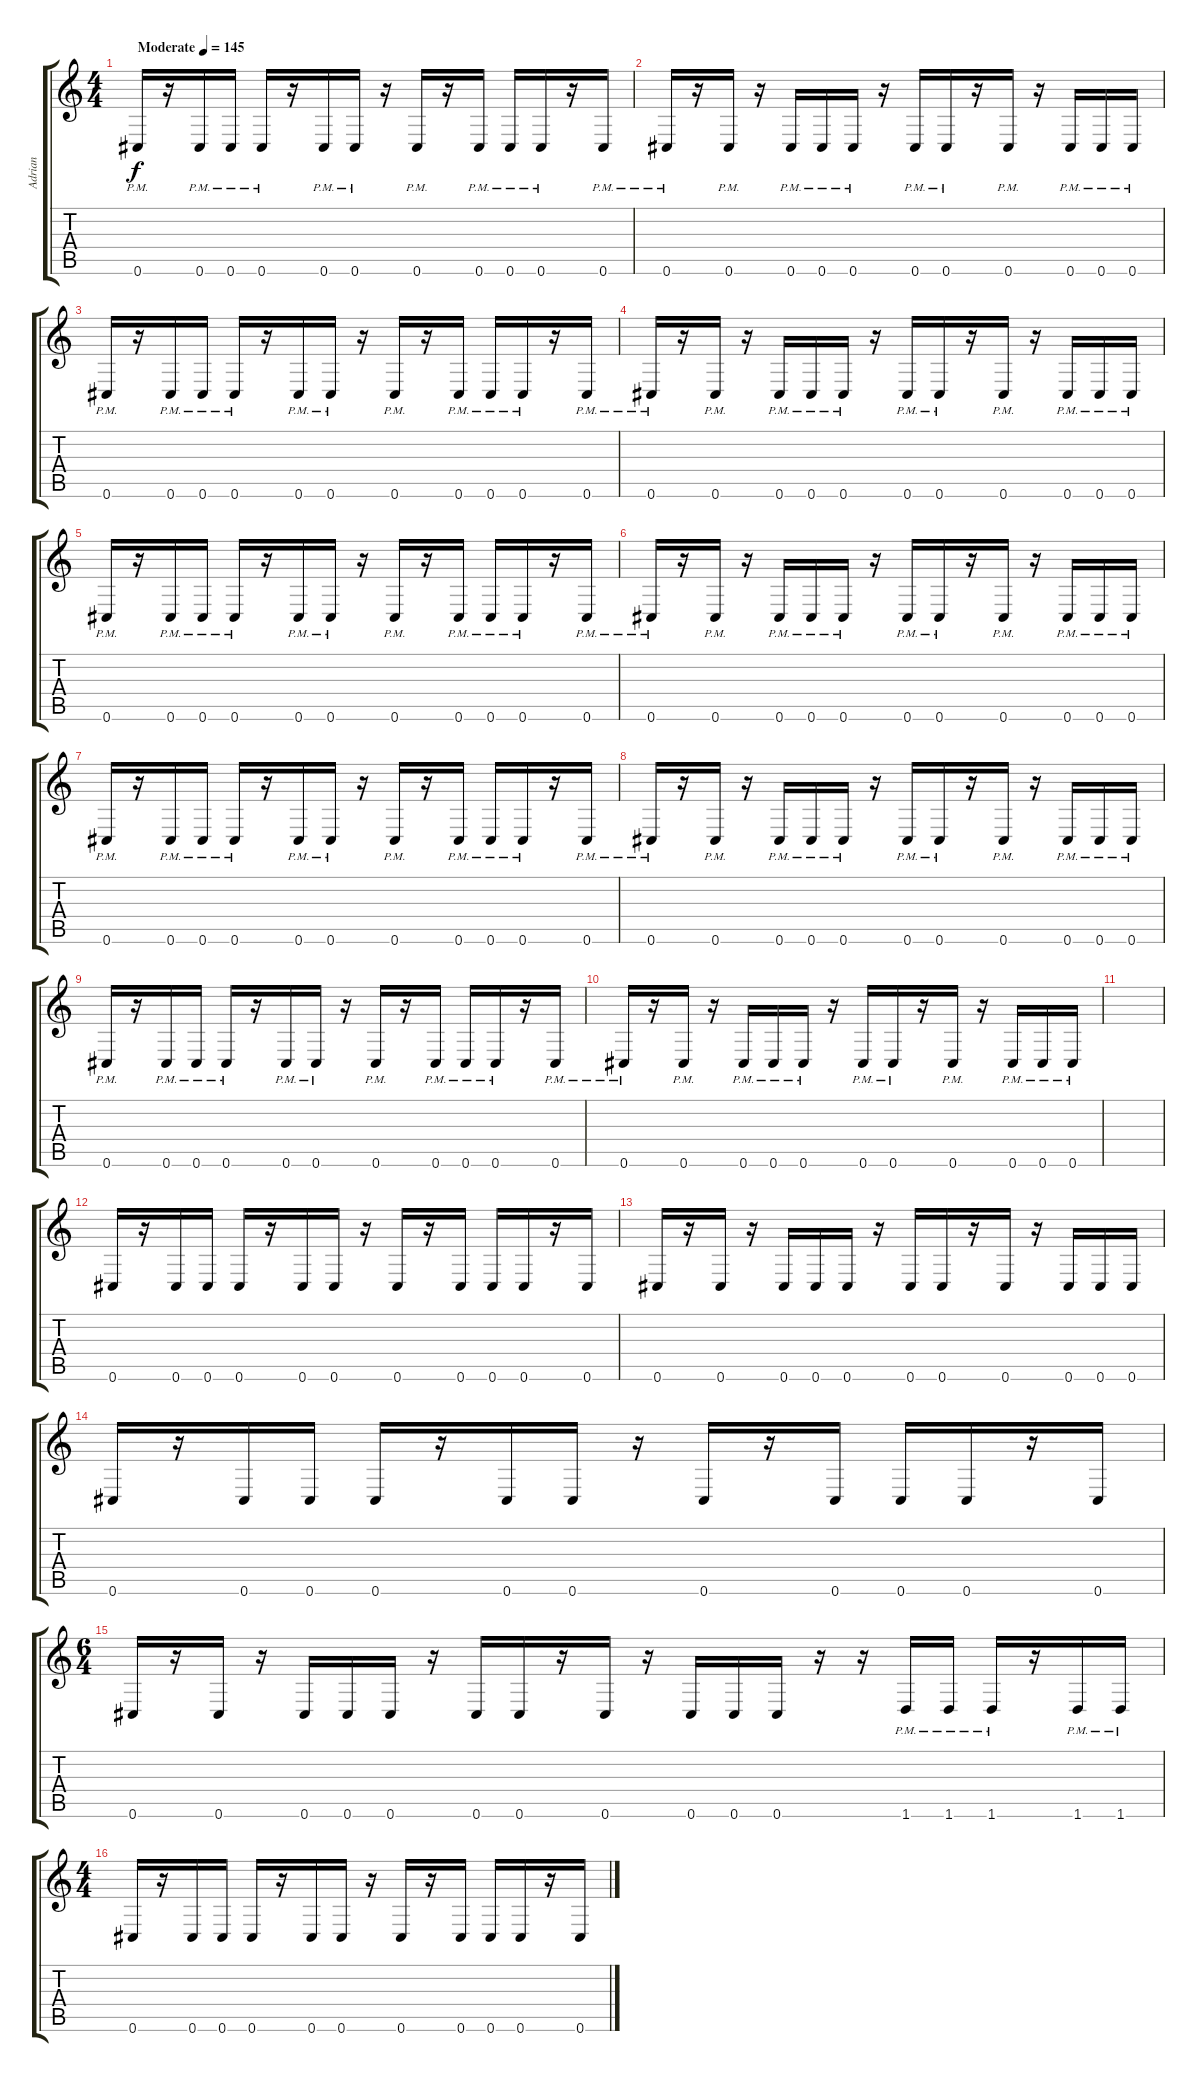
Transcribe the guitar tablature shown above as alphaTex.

\track ("Adrian" "Adrian") {instrument distortionguitar}
\staff {score tabs}
\tuning (Db4 Ab3 E3 B2 Gb2 Db2) {hide}
\ts (4 4)
\tempo (145 "Moderate")
\clef g2
\ks c
0.6{pm}.16{dy f volume 0 instrument distortionguitar} r.16{volume 13} 0.6{pm}.16 0.6{pm}.16 0.6{pm}.16 r.16 0.6{pm}.16 0.6{pm}.16 r.16 0.6{pm}.16 r.16 0.6{pm}.16 0.6{pm}.16 0.6{pm}.16 r.16 0.6{pm}.16 |
0.6{pm}.16 r.16 0.6{pm}.16 r.16 0.6{pm}.16 0.6{pm}.16 0.6{pm}.16 r.16 0.6{pm}.16 0.6{pm}.16 r.16 0.6{pm}.16 r.16 0.6{pm}.16 0.6{pm}.16 0.6{pm}.16 |
0.6{pm}.16 r.16 0.6{pm}.16 0.6{pm}.16 0.6{pm}.16 r.16 0.6{pm}.16 0.6{pm}.16 r.16 0.6{pm}.16 r.16 0.6{pm}.16 0.6{pm}.16 0.6{pm}.16 r.16 0.6{pm}.16 |
0.6{pm}.16 r.16 0.6{pm}.16 r.16 0.6{pm}.16 0.6{pm}.16 0.6{pm}.16 r.16 0.6{pm}.16 0.6{pm}.16 r.16 0.6{pm}.16 r.16 0.6{pm}.16 0.6{pm}.16 0.6{pm}.16 |
0.6{pm}.16 r.16 0.6{pm}.16 0.6{pm}.16 0.6{pm}.16 r.16 0.6{pm}.16 0.6{pm}.16 r.16 0.6{pm}.16 r.16 0.6{pm}.16 0.6{pm}.16 0.6{pm}.16 r.16 0.6{pm}.16 |
0.6{pm}.16 r.16 0.6{pm}.16 r.16 0.6{pm}.16 0.6{pm}.16 0.6{pm}.16 r.16 0.6{pm}.16 0.6{pm}.16 r.16 0.6{pm}.16 r.16 0.6{pm}.16 0.6{pm}.16 0.6{pm}.16 |
0.6{pm}.16 r.16 0.6{pm}.16 0.6{pm}.16 0.6{pm}.16 r.16 0.6{pm}.16 0.6{pm}.16 r.16 0.6{pm}.16 r.16 0.6{pm}.16 0.6{pm}.16 0.6{pm}.16 r.16 0.6{pm}.16 |
0.6{pm}.16 r.16 0.6{pm}.16 r.16 0.6{pm}.16 0.6{pm}.16 0.6{pm}.16 r.16 0.6{pm}.16 0.6{pm}.16 r.16 0.6{pm}.16 r.16 0.6{pm}.16 0.6{pm}.16 0.6{pm}.16 |
0.6{pm}.16 r.16 0.6{pm}.16 0.6{pm}.16 0.6{pm}.16 r.16 0.6{pm}.16 0.6{pm}.16 r.16 0.6{pm}.16 r.16 0.6{pm}.16 0.6{pm}.16 0.6{pm}.16 r.16 0.6{pm}.16 |
0.6{pm}.16 r.16 0.6{pm}.16 r.16 0.6{pm}.16 0.6{pm}.16 0.6{pm}.16 r.16 0.6{pm}.16 0.6{pm}.16 r.16 0.6{pm}.16 r.16 0.6{pm}.16 0.6{pm}.16 0.6{pm}.16 |
|
0.6.16 r.16 0.6.16 0.6.16 0.6.16 r.16 0.6.16 0.6.16 r.16 0.6.16 r.16 0.6.16 0.6.16 0.6.16 r.16 0.6.16 |
0.6.16 r.16 0.6.16 r.16 0.6.16 0.6.16 0.6.16 r.16 0.6.16 0.6.16 r.16 0.6.16 r.16 0.6.16 0.6.16 0.6.16 |
0.6.16 r.16 0.6.16 0.6.16 0.6.16 r.16 0.6.16 0.6.16 r.16 0.6.16 r.16 0.6.16 0.6.16 0.6.16 r.16 0.6.16 |
\ts (6 4)
0.6.16 r.16 0.6.16 r.16 0.6.16 0.6.16 0.6.16 r.16 0.6.16 0.6.16 r.16 0.6.16 r.16 0.6.16 0.6.16 0.6.16 r.16 r.16 1.6{pm}.16 1.6{pm}.16 1.6{pm}.16 r.16 1.6{pm}.16 1.6{pm}.16 |
\ts (4 4)
0.6.16 r.16 0.6.16 0.6.16 0.6.16 r.16 0.6.16 0.6.16 r.16 0.6.16 r.16 0.6.16 0.6.16 0.6.16 r.16 0.6.16
